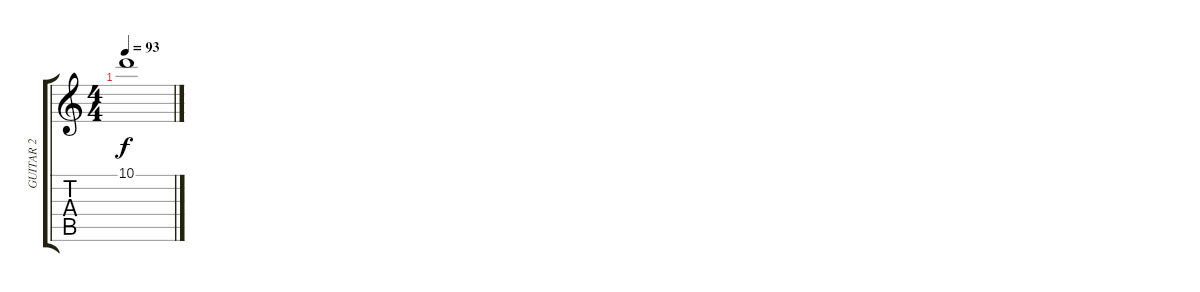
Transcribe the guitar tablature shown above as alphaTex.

\track ("GUITAR 2" "GUITAR 2") {instrument electricguitarclean}
\staff {score tabs}
\tuning (E4 B3 G3 D3 A2 E2) {hide}
\ts (4 4)
\tempo 93
\clef g2
\ks c
10.1{t}.1{dy f}
